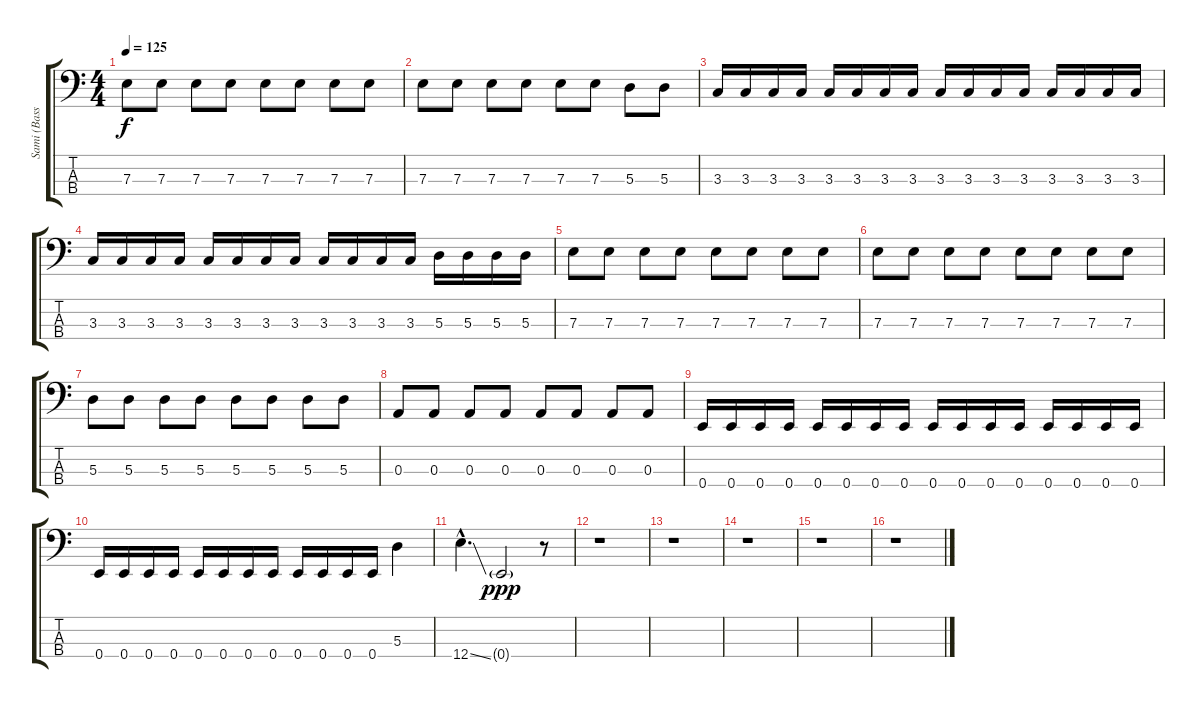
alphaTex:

\track ("Sami (Bass)" "Sami (Bass") {instrument electricbasspick}
\staff {score tabs}
\tuning (G2 D2 A1 E1) {hide}
\ts (4 4)
\tempo 125
\clef f4
\ks c
7.3.8{dy f} 7.3.8 7.3.8 7.3.8 7.3.8 7.3.8 7.3.8 7.3.8 |
7.3.8 7.3.8 7.3.8 7.3.8 7.3.8 7.3.8 5.3.8 5.3.8 |
3.3.16 3.3.16 3.3.16 3.3.16 3.3.16 3.3.16 3.3.16 3.3.16 3.3.16 3.3.16 3.3.16 3.3.16 3.3.16 3.3.16 3.3.16 3.3.16 |
3.3.16 3.3.16 3.3.16 3.3.16 3.3.16 3.3.16 3.3.16 3.3.16 3.3.16 3.3.16 3.3.16 3.3.16 5.3.16 5.3.16 5.3.16 5.3.16 |
7.3.8 7.3.8 7.3.8 7.3.8 7.3.8 7.3.8 7.3.8 7.3.8 |
7.3.8 7.3.8 7.3.8 7.3.8 7.3.8 7.3.8 7.3.8 7.3.8 |
5.3.8 5.3.8 5.3.8 5.3.8 5.3.8 5.3.8 5.3.8 5.3.8 |
0.3.8 0.3.8 0.3.8 0.3.8 0.3.8 0.3.8 0.3.8 0.3.8 |
0.4.16 0.4.16 0.4.16 0.4.16 0.4.16 0.4.16 0.4.16 0.4.16 0.4.16 0.4.16 0.4.16 0.4.16 0.4.16 0.4.16 0.4.16 0.4.16 |
0.4.16 0.4.16 0.4.16 0.4.16 0.4.16 0.4.16 0.4.16 0.4.16 0.4.16 0.4.16 0.4.16 0.4.16 5.3.4 |
12.4{ss hac}.4{d} 0.4{g}.2{dy ppp} r.8 |
r.1 |
r.1 |
r.1 |
r.1 |
r.1
